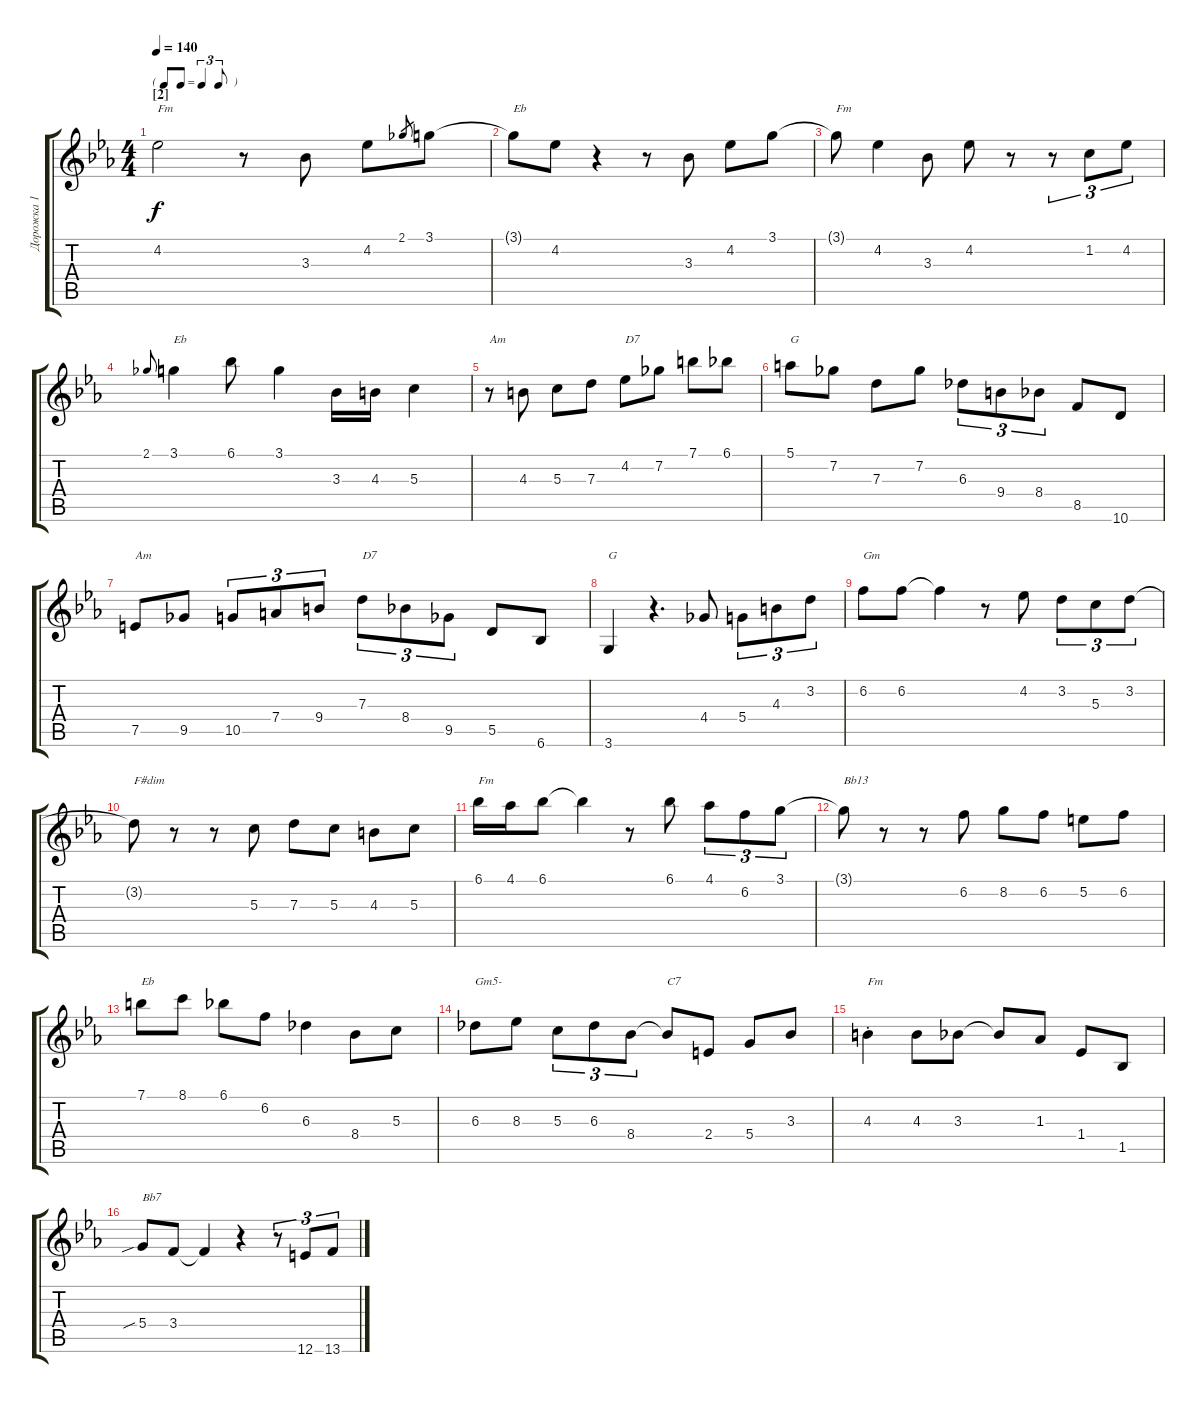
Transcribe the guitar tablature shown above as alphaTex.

\track ("Дорожка 1" "Дорожка 1") {instrument acousticguitarsteel}
\staff {score tabs}
\tuning (E4 B3 G3 D3 A2 E2) {hide}
\ts (4 4)
\tf triplet8th
\section ("" "[2]")
\tempo 140
\clef g2
\ks eb
4.2.2{txt "Fm" dy f} r.8 3.3.8 4.2.8 2.1.8{gr} 3.1.8 |
3.1{t}.8{txt "Eb"} 4.2.8 r.4 r.8 3.3.8 4.2.8 3.1.8 |
3.1{t}.8{txt "Fm"} 4.2.4 3.3.8 4.2.8 r.8 r.8{tu (3 2)} 1.2.8{tu (3 2)} 4.2.8{tu (3 2)} |
2.1.8{gr onbeat} 3.1.4{txt "Eb"} 6.1.8 3.1.4 3.3.16 4.3.16 5.3.4 |
r.8{txt "Am"} 4.3.8 5.3.8 7.3.8 4.2.8{txt "D7"} 7.2.8 7.1.8 6.1.8 |
5.1.8{txt "G"} 7.2.8 7.3.8 7.2.8 6.3.8{tu (3 2)} 9.4.8{tu (3 2)} 8.4.8{tu (3 2)} 8.5.8 10.6.8 |
7.5.8{txt "Am"} 9.5.8 10.5.8{tu (3 2)} 7.4.8{tu (3 2)} 9.4.8{tu (3 2)} 7.3.8{tu (3 2) txt "D7"} 8.4.8{tu (3 2)} 9.5.8{tu (3 2)} 5.5.8 6.6.8 |
3.6.4{txt "G"} r.4{d} 4.4.8 5.4.8{tu (3 2)} 4.3.8{tu (3 2)} 3.2.8{tu (3 2)} |
6.2.8{txt "Gm"} 6.2.8 6.2{t}.4 r.8 4.2.8 3.2.8{tu (3 2)} 5.3.8{tu (3 2)} 3.2.8{tu (3 2)} |
3.2{t}.8{txt "F#dim"} r.8 r.8 5.3.8 7.3.8 5.3.8 4.3.8 5.3.8 |
6.1.16{txt "Fm"} 4.1.16 6.1.8 6.1{t}.4 r.8 6.1.8 4.1.8{tu (3 2)} 6.2.8{tu (3 2)} 3.1.8{tu (3 2)} |
3.1{t}.8{txt "Bb13"} r.8 r.8 6.2.8 8.2.8 6.2.8 5.2.8 6.2.8 |
7.1.8{txt "Eb"} 8.1.8 6.1.8 6.2.8 6.3.4 8.4.8 5.3.8 |
6.3.8{txt "Gm5-"} 8.3.8 5.3.8{tu (3 2)} 6.3.8{tu (3 2)} 8.4.8{tu (3 2)} 8.4{t}.8{txt "C7"} 2.4.8 5.4.8 3.3.8 |
4.3{st}.4{txt "Fm"} 4.3.8 3.3.8 3.3{t}.8 1.3.8 1.4.8 1.5.8 |
5.4{sib}.8{txt "Bb7"} 3.4.8 3.4{t}.4 r.4 r.8{tu (3 2)} 12.6.8{tu (3 2)} 13.6.8{tu (3 2)}
